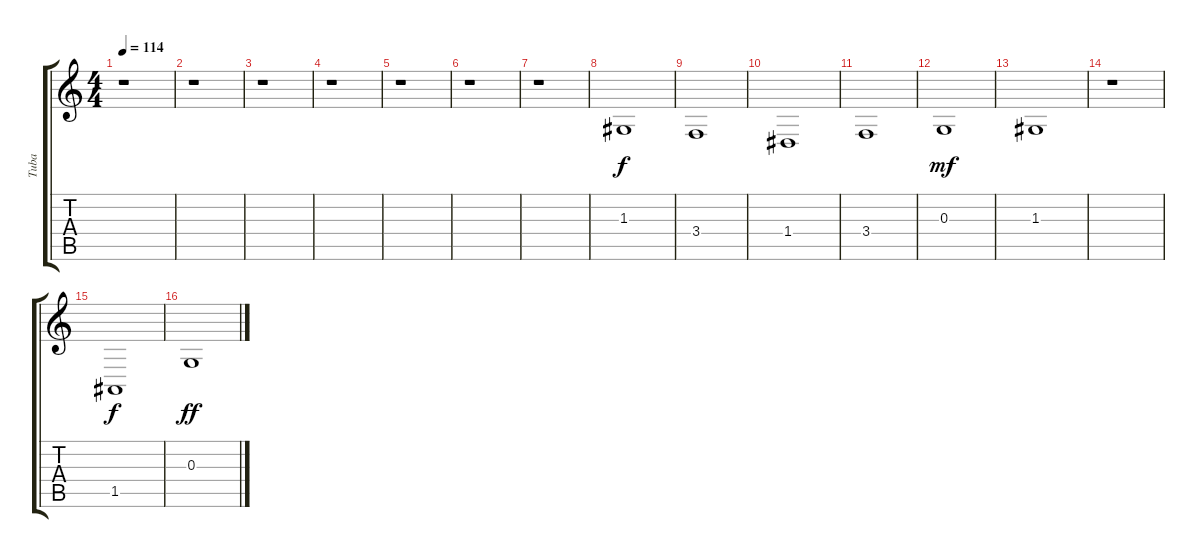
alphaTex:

\track ("Tuba" "Tuba") {instrument tuba}
\staff {score tabs}
\tuning (E4 B3 G3 D3 A2 E2) {hide}
\ts (4 4)
\tempo 114
\clef g2
\ks c
r.1{dy f} |
r.1 |
r.1 |
r.1 |
r.1 |
r.1 |
r.1 |
1.3.1 |
3.4.1 |
1.4.1 |
3.4.1 |
0.3.1{dy mf} |
1.3.1 |
r.1 |
1.5.1{dy f} |
0.3.1{dy ff}
